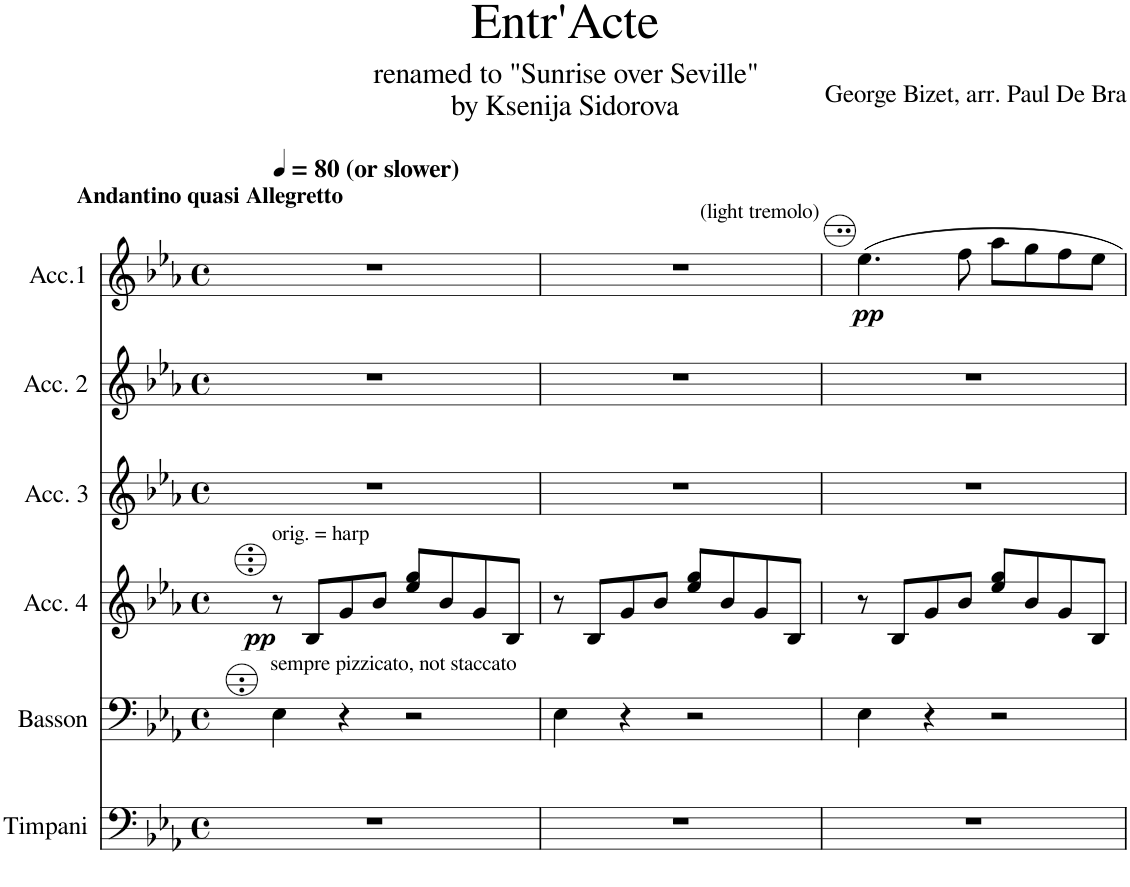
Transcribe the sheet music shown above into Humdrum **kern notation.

**kern	**kern	**kern	**dynam	**kern	**kern	**kern	**dynam
*part6	*part5	*part4	*part4	*part3	*part2	*part1	*part1
*staff6	*staff5	*staff4	*staff4	*staff3	*staff2	*staff1	*staff1
*I"Timpani	*I"Basson	*I"Acc. 4	*	*I"Acc. 3	*I"Acc. 2	*I"Acc.1	*
*I'T	*I'B	*	*	*	*	*	*
*clefF4	*clefF4	*clefG2	*	*clefG2	*clefG2	*clefG2	*
*	*Trd7c12	*Trd7c12	*	*Trd7c12	*	*	*
*k[b-e-a-]	*k[b-e-a-]	*k[b-e-a-]	*	*k[b-e-a-]	*k[b-e-a-]	*k[b-e-a-]	*
*M4/4	*M4/4	*M4/4	*	*M4/4	*M4/4	*M4/4	*
*met(c)	*met(c)	*met(c)	*	*met(c)	*met(c)	*met(c)	*
*MM80	*MM80	*MM80	*	*MM80	*MM80	*MM80	*
=1	=1	=1	=1	=1	=1	=1	=1
!	!	!	!	!	!	!LO:TX:a:B:t=(or slower)	!
!	!	!	!	!	!	!LO:TX:a:B:t=Andantino quasi Allegretto	!
!	!	!LO:TX:a:t=orig. = harp	!	!	!	!	!
!	!LO:TX:a:t=sempre pizzicato, not staccato	!	!	!	!	!	!
!	!	!	!LO:DY:b	!	!	!	!
1r	4E-\	8r	pp	1r	1r	1r	.
.	.	8B-/L	.	.	.	.	.
.	4r	8g/	.	.	.	.	.
.	.	8b-/J	.	.	.	.	.
.	2r	8ee-/ 8gg/L	.	.	.	.	.
.	.	8b-/	.	.	.	.	.
.	.	8g/	.	.	.	.	.
.	.	8B-/J	.	.	.	.	.
=2	=2	=2	=2	=2	=2	=2	=2
1r	4E-\	8r	.	1r	1r	1r	.
.	.	8B-/L	.	.	.	.	.
.	4r	8g/	.	.	.	.	.
.	.	8b-/J	.	.	.	.	.
.	2r	8ee-/ 8gg/L	.	.	.	.	.
.	.	8b-/	.	.	.	.	.
.	.	8g/	.	.	.	.	.
.	.	8B-/J	.	.	.	.	.
=3	=3	=3	=3	=3	=3	=3	=3
!	!	!	!	!	!	!LO:TX:a:t=(light tremolo)	!
!	!	!	!	!	!	!	!LO:DY:b
1r	4E-\	8r	.	1r	1r	4.ee-\	pp
.	.	8B-/L	.	.	.	.	.
.	4r	8g/	.	.	.	.	.
.	.	8b-/J	.	.	.	8ff\	.
.	2r	8ee-/ 8gg/L	.	.	.	8aa-\L	.
.	.	8b-/	.	.	.	8gg\	.
.	.	8g/	.	.	.	8ff\	.
.	.	8B-/J	.	.	.	8ee-\J	.
=	=	=	=	=	=	=	=
*-	*-	*-	*-	*-	*-	*-	*-
